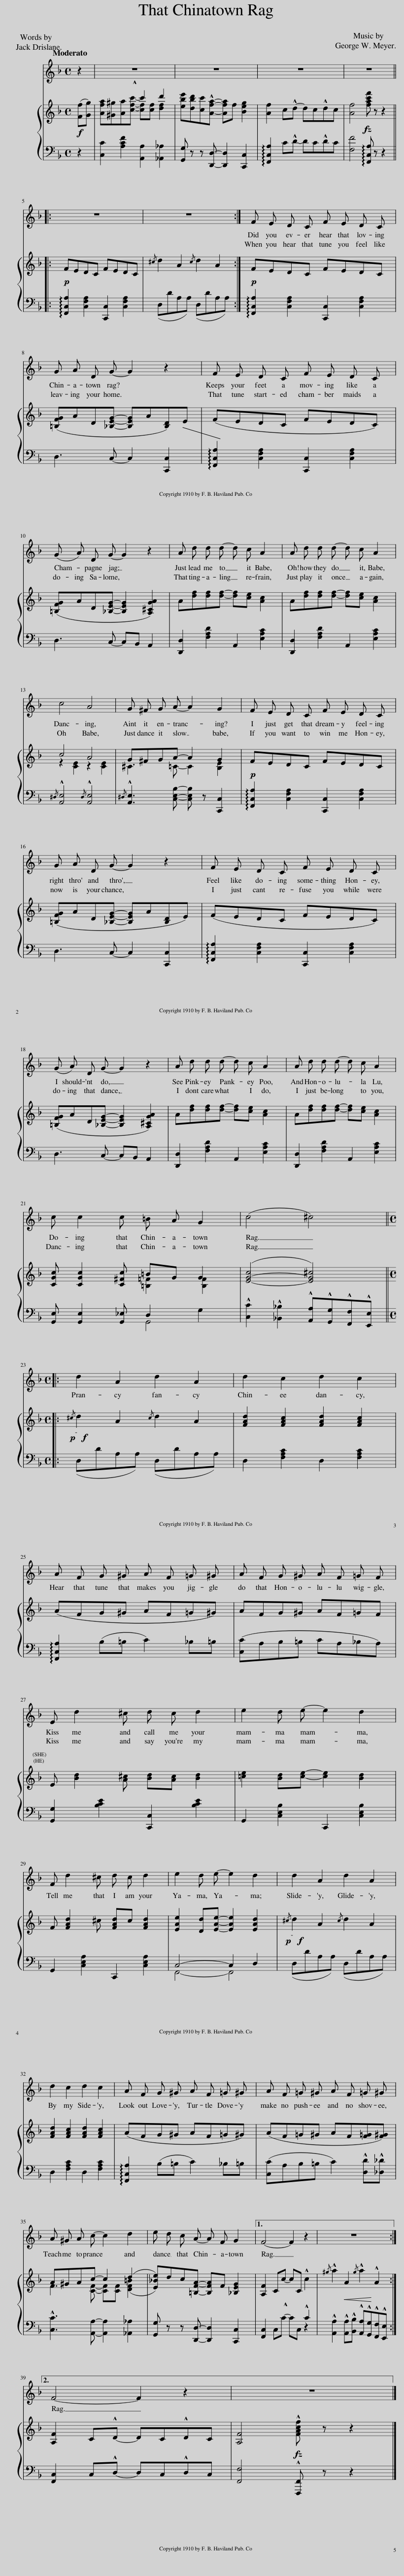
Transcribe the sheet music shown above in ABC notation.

X:1
%%score 1 { ( 2 4 ) | ( 3 5 ) }
L:1/8
Q:1/4=140
M:4/4
I:linebreak $
K:F
V:1 treble
V:2 treble
V:4 treble
V:3 bass
V:5 bass
V:1
 z2 | z8 | z8 | z8 | z8 |:$ %5
 z8 | z8 :| F E D C F E D C |$ G A D G- G2 z2 | F E D C F E D C |$ %10
 (G A) D G- G2 z2 | A d d d- d c A2 | A d d d- d c A2 |$ c4 A4 | G ^F G A- A2 G2 | %15
 F E D C F E D C |$ G A D G- G2 z2 | F E D C F E D C |$ (G A) D G- G2 z2 | A d d d- d c A2 | %20
 A d d d- d c A2 |$ c c2 c =B A G2 | (c4 ^c4) |:$[M:4/4] d2 A2 d2 A2 | d2 c2 d2 c2 |$ %25
 A F G ^G A F =G ^G | A F G ^G A F =G F |$ E d2 ^c d c d2 | e2 d e- e2 d2 |$ F d2 ^c d c d2 | %30
 e2 d e- e2 d2 | d2 A2 d2 A2 |$ d2 c2 d2 c2 | A F G ^G A F =G ^G | A F =G ^G A F =G ^G |$ %35
 A ^G A c- c2 d2 | e d c A- A F G2 |1 F4- F2 z2 | z8 :|2$ F4- F2 z2 | %40
 z8 |] %41
V:2
!f! ([Ff][Gg]) | [Afa][^G^g][Aa]!^![cfc']- [cf][cf] [df]2 | [ebe'][dbd'][cc']!^![Afa]- [Afa]f [Beg]2 | [Af]2 c!^!d- dc!^!dc | [Af]4 [fac'f'] z z2 |:$ %5
!p! FEDC FEDC |{/^c} d2 A2{/c} d2 A2 :|!p! FEDC FEDC |$ ([=B,FG]AD[_B,EG]- [B,EG]A[B,D])E | (FEDC FEDC) |$ %10
 ([=B,FG]AD[_B,EG]- [B,EG]2 [A,^CGA]2) | A[df][df][df]- [df][ce] [Ac]2 | A[df][df][df]- [df][ce] [Ac]2 |$ c4 A4 | ^C3 =C- C2 [B,E]2 | %15
!p! FEDC FEDC |$ ([=B,FG]AD[_B,EG]- [B,EG]A[B,D]E) | (FEDC FEDC) |$ ([=B,FG]AD[_B,EG]- [B,EG]2 [A,^CGA]2) | A[df][df][df]- [df][ce] [Ac]2 | %20
 A[df][df][df]- [df][ce] [Ac]2 |$ [CGc] [CGc]2 [C^Fc] =BG G2 | ([E-G-c]4 [EG^c]4) |:$[M:4/4]!p!!f!{/^c} d2 A2{/c} d2 A2 | [FAd]2 [FAc]2 [FAd]2 [FAc]2 |$ %25
 (AFG^G AF=G^G) | AFG^G AF=GF |$ E [Bd]2 [A^c] [Bd][Ac] [Bd]2 | [=ce]2 [Bd][ce]- [ce]2 [Bd]2 |$ F [FAd]2 ^c [FAd]c [FAd]2 | %30
 [EAe]2 [Dd][EAe]- [EAe]2 [EAd]2 |!p!!f!{/^c} d2 A2{/c} d2 A2 |$ [FAd]2 [FAc]2 [FAd]2 [FAc]2 | (AFG^G AF=G^G) | (AF=G^G AF[F=G][F^G]) |$ %35
 A^GAc- c2 (d2 | [E_Be])dc[=B,FA]- [B,FA]F [_B,EG]2 |1 [A,F]2 Cc- cC !^!c2 |{/^g} !^!a2!<(! A2{/g} !^!a2!<)! !^!A2 :|2$ [A,F]2 C!^!D- DC!^!DC | %40
 [A,F]4 !^![FAcf] z z2 |] %41
V:3
 z2 | [C,C]2 [A,CF]2 [A,,A,]2 [_A,,_A,]2 | [G,,G,] z z [D,,D,]- [D,,D,]2 [C,,C,]2 | !arpeggio![F,,C,A,]2 C!^!D- DC!^!DC | [F,F]4 !arpeggio![F,,C,A,] z z2 |:$ %5
 !arpeggio![F,,C,A,]2 [C,F,A,]2 [C,,C,]2 [C,F,A,]2 | (D,DA,A,) (D,DA,A,) :| !arpeggio![F,,C,A,]2 [C,F,A,]2 [C,,C,]2 [C,F,A,]2 |$ D,3 C,- C,2 [C,,C,]2 | !arpeggio![F,,C,A,]2 [C,F,A,]2 [C,,C,]2 [C,F,A,]2 |$ %10
 D,3 C,- C,B,, A,,2 | [D,,D,]2 [F,A,D]2 A,,2 [E,A,C]2 | [D,,D,]2 [F,A,D]2 A,,2 [E,A,C]2 |${/^D,} !^![A,,E,]4{/D,} !^![A,,E,]4 |{/^D,} !^![A,,E,]3 [C,E,B,]- [C,E,B,] z [C,,C,]2 | %15
 !arpeggio![F,,C,A,]2 [C,F,A,]2 [C,,C,]2 [C,F,A,]2 |$ D,3 C,- C,2 [C,,C,]2 | !arpeggio![F,,C,A,]2 [C,F,A,]2 [C,,C,]2 [C,F,A,]2 |$ D,3 C,- C,B,, A,,2 | [D,,D,]2 [F,A,D]2 A,,2 [E,A,C]2 | %20
 [D,,D,]2 [F,A,D]2 A,,2 [E,A,C]2 |$ [G,,E,] [G,,E,]2 [G,,_E,] D,2 G,2 | !^![C,C]2 !^![_B,,_B,]2 !^![A,,A,]!^![G,,G,]!^![F,,F,]!^![E,,E,] |:$[M:4/4] (D,DA,A,) (D,DA,A,) | D,2 [F,A,C]2 D,2 [F,A,C]2 |$ %25
 !arpeggio![F,,C,A,]2 (B,=B, C2) _B,=B, | ([C,C]A,B,=B, CA,_B,A,) |$ [G,,G,]2 [B,CE]2 [C,,C,]2 [B,CE]2 | G,,2 [C,E,B,]2 C,,2 [C,E,B,]2 |$ G,,2 [C,E,A,]2 C,,2 [C,E,A,]2 | %30
 C,4- C,2 D,2 | (D,DA,A,) (D,DA,A,) |$ D,2 [F,A,C]2 D,2 [F,A,C]2 | !arpeggio![F,,C,A,]2 (B,=B, C2) _B,=B, | ([C,C]A,B,=B, C2) !^![D,D]!^![_D,_D] |$ %35
 !^![C,C]3 [A,,A,]- [A,,A,]2 [_A,,_A,]2 | [G,,G,] z z [D,,D,]- [D,,D,]2 [C,,C,]2 |1 [F,,C,]2 C,!^!C- CC, !^!C2 | !^![A,,A,]2 !^![A,,A,]!^![B,,B,] !^![A,,A,]!^![G,,G,]!^![F,,F,]!^![E,,E,] :|2$ [F,,C,]2 C,!^!D,- D,C,!^!D,C, | %40
 [F,,F,]4 !^![F,,,F,,] z z2 |] %41
V:4
 x2 | x4 c'2 d'2 | x8 | x8 | x8 |:$ %5
 x8 | x8 :| x8 |$ x8 | x8 |$ %10
 x8 | x8 | x8 |$ z2 [CE]2 z2 [CE]2 | G^FGA- A2 G2 | %15
 x8 |$ x8 | x8 |$ x8 | x8 | %20
 x8 |$ x4 [=B,=F]2 [B,F]2 | x8 |:$[M:4/4] x8 | x8 |$ %25
 x8 | x8 |$ x8 | x8 |$ x8 | %30
 x8 | x8 |$ x8 | x8 | x8 |$ %35
 F3 [CF]- [CF][CF] [DF=B]2 | x8 |1 x8 | x8 :|2$ x8 | %40
 x8 |] %41
V:5
 x2 | x8 | x8 | x8 | x8 |:$ %5
 x8 | x8 :| x8 |$ x8 | x8 |$ %10
 x8 | x8 | x8 |$ x8 | x8 | %15
 x8 |$ x8 | x8 |$ x8 | x8 | %20
 x8 |$ x4 G,,4 | x8 |:$[M:4/4] x8 | x8 |$ %25
 x8 | x8 |$ x8 | x8 |$ x8 | %30
 F,,4- F,,4 | x8 |$ x8 | x8 | x8 |$ %35
 x8 | x8 |1 x6 z2 | x8 :|2$ x8 | %40
 x8 |] %41
